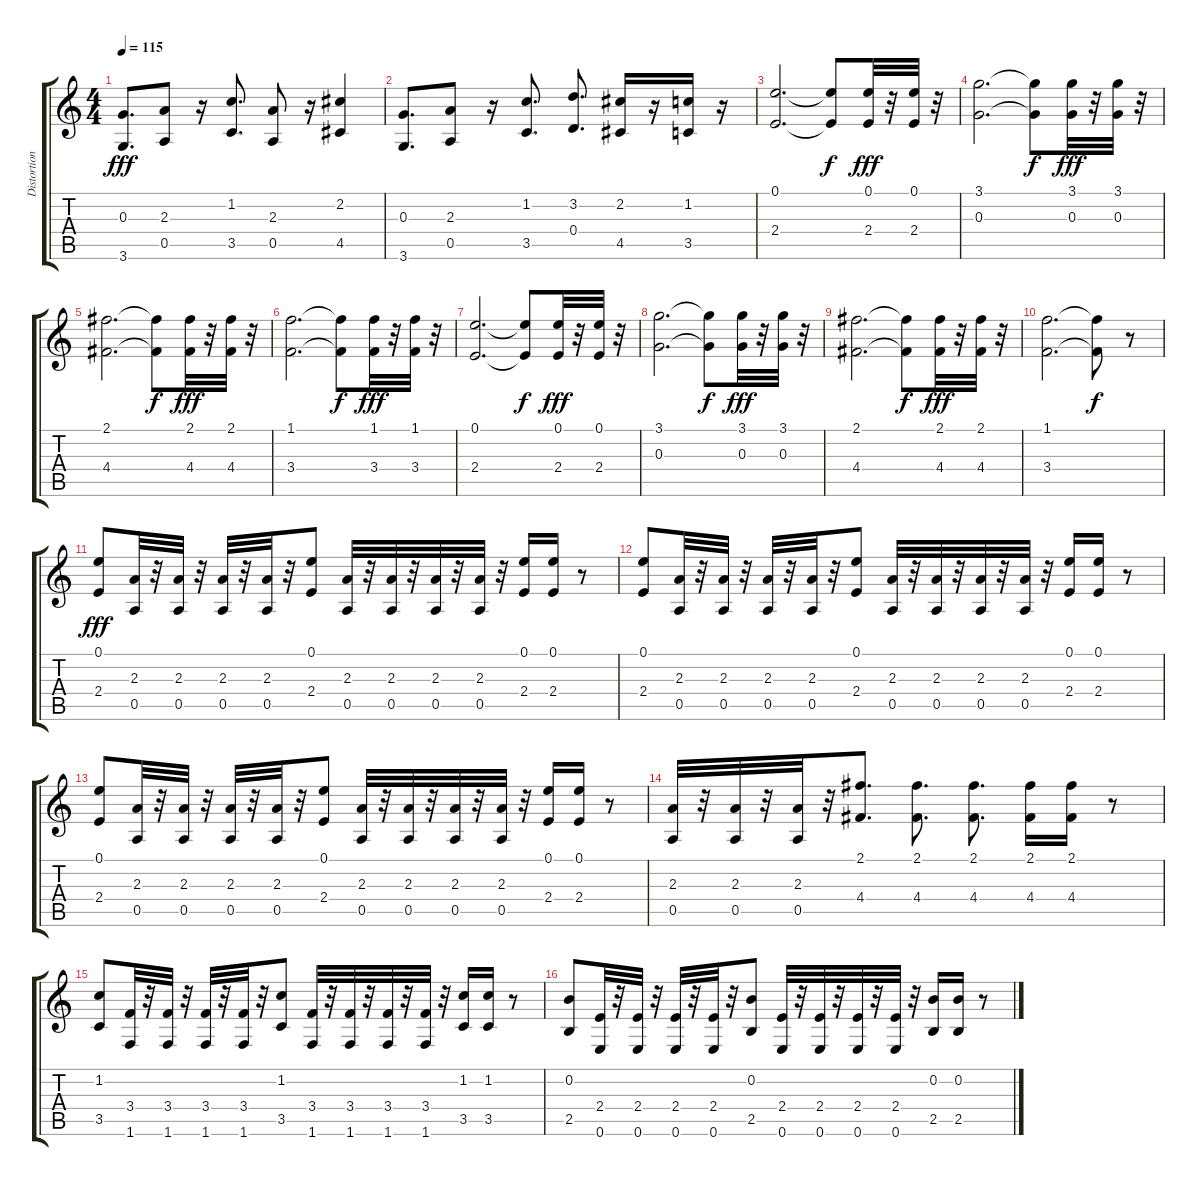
\track ("Distortion Guitar" "Distortion") {instrument distortionguitar}
\staff {score tabs}
\tuning (E4 B3 G3 D3 A2 E2) {hide}
\ts (4 4)
\tempo 115
\clef g2
\ks c
(0.3 3.6).8{d dy fff} (2.3 0.5).8 r.16 (1.2 3.5).8{d} (2.3 0.5).8 r.16 (2.2 4.5).4 |
(0.3 3.6).8{d} (2.3 0.5).8 r.16 (1.2 3.5).8{d} (3.2 0.4).8{d} (2.2 4.5).16 r.16 (1.2 3.5).16 r.16 |
(0.1 2.4).2{d} (0.1{t} 2.4{t}).8{dy f} (0.1 2.4).32{dy fff} r.32 (0.1 2.4).32 r.32 |
(3.1 0.3).2{d} (3.1{t} 0.3{t}).8{dy f} (3.1 0.3).32{dy fff} r.32 (3.1 0.3).32 r.32 |
(2.1 4.4).2{d} (2.1{t} 4.4{t}).8{dy f} (2.1 4.4).32{dy fff} r.32 (2.1 4.4).32 r.32 |
(1.1 3.4).2{d} (1.1{t} 3.4{t}).8{dy f} (1.1 3.4).32{dy fff} r.32 (1.1 3.4).32 r.32 |
(0.1 2.4).2{d} (0.1{t} 2.4{t}).8{dy f} (0.1 2.4).32{dy fff} r.32 (0.1 2.4).32 r.32 |
(3.1 0.3).2{d} (3.1{t} 0.3{t}).8{dy f} (3.1 0.3).32{dy fff} r.32 (3.1 0.3).32 r.32 |
(2.1 4.4).2{d} (2.1{t} 4.4{t}).8{dy f} (2.1 4.4).32{dy fff} r.32 (2.1 4.4).32 r.32 |
(1.1 3.4).2{d} (1.1{t} 3.4{t}).8{dy f} r.8 |
(0.1 2.4).8{dy fff} (2.3 0.5).32 r.32 (2.3 0.5).32 r.32 (2.3 0.5).32 r.32 (2.3 0.5).32 r.32 (0.1 2.4).8 (2.3 0.5).32 r.32 (2.3 0.5).32 r.32 (2.3 0.5).32 r.32 (2.3 0.5).32 r.32 (0.1 2.4).16 (0.1 2.4).16 r.8 |
(0.1 2.4).8 (2.3 0.5).32 r.32 (2.3 0.5).32 r.32 (2.3 0.5).32 r.32 (2.3 0.5).32 r.32 (0.1 2.4).8 (2.3 0.5).32 r.32 (2.3 0.5).32 r.32 (2.3 0.5).32 r.32 (2.3 0.5).32 r.32 (0.1 2.4).16 (0.1 2.4).16 r.8 |
(0.1 2.4).8 (2.3 0.5).32 r.32 (2.3 0.5).32 r.32 (2.3 0.5).32 r.32 (2.3 0.5).32 r.32 (0.1 2.4).8 (2.3 0.5).32 r.32 (2.3 0.5).32 r.32 (2.3 0.5).32 r.32 (2.3 0.5).32 r.32 (0.1 2.4).16 (0.1 2.4).16 r.8 |
(2.3 0.5).32 r.32 (2.3 0.5).32 r.32 (2.3 0.5).32 r.32 (2.1 4.4).8{d} (2.1 4.4).8{d} (2.1 4.4).8{d} (2.1 4.4).16 (2.1 4.4).16 r.8 |
(1.2 3.5).8 (3.4 1.6).32 r.32 (3.4 1.6).32 r.32 (3.4 1.6).32 r.32 (3.4 1.6).32 r.32 (1.2 3.5).8 (3.4 1.6).32 r.32 (3.4 1.6).32 r.32 (3.4 1.6).32 r.32 (3.4 1.6).32 r.32 (1.2 3.5).16 (1.2 3.5).16 r.8 |
(0.2 2.5).8 (2.4 0.6).32 r.32 (2.4 0.6).32 r.32 (2.4 0.6).32 r.32 (2.4 0.6).32 r.32 (0.2 2.5).8 (2.4 0.6).32 r.32 (2.4 0.6).32 r.32 (2.4 0.6).32 r.32 (2.4 0.6).32 r.32 (0.2 2.5).16 (0.2 2.5).16 r.8
